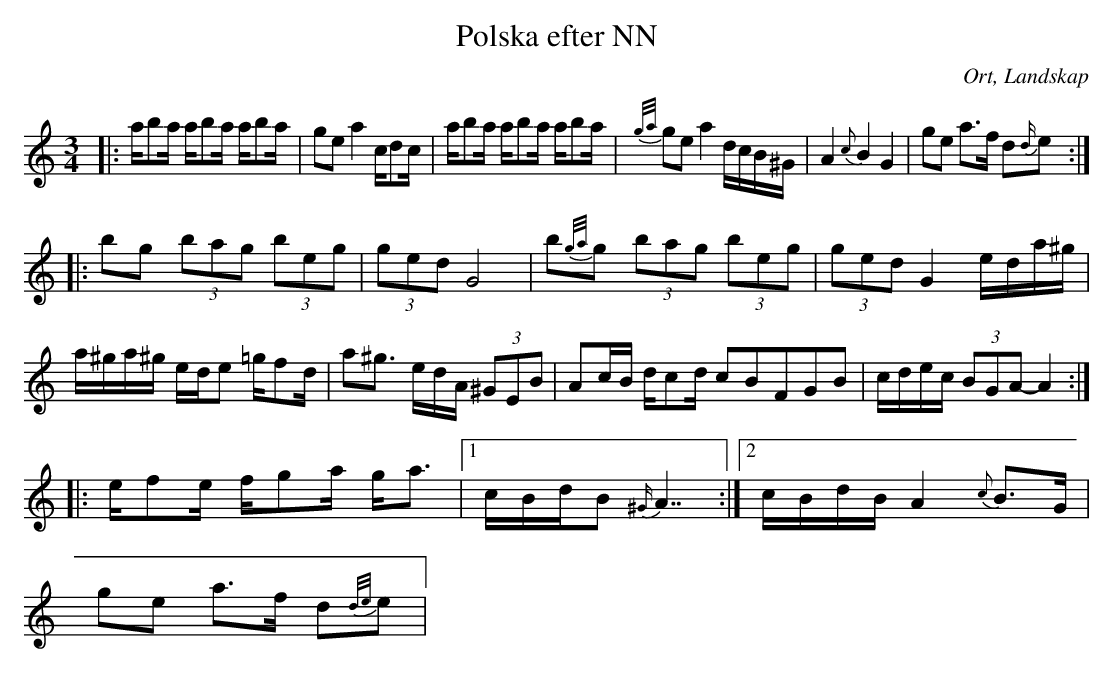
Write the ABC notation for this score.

X:1
T:Polska efter NN
O:Ort, Landskap
M:3/4
L:1/8
K:C
|: a/ba/ a/ba/ a/ba/|ge a2 c/dc/| a/ba/ a/ba/ a/ba/ | {g/a/}ge a2 d/c/B/^G/| A2 {c}B2 G2 | ge a>f d{d/}e:|
|:bg (3bag (3beg| (3ged G4 |b{g/a/}g (3bag (3beg| (3ged G2 e/d/a/^g/| a/^g/a/^g/ e/d/e =g/fd/ |a^g3/2 /e/d/A/ (3^GEB| Ac/B/ d/cd/ c2/5B2/5F2/5G2/5B2/5|  c/d/e/c/ (3BGA-A2 :|
|:e/fe/ f/ga/ g/a3/2 |1 c/B/d/B {^G/}A7/2:|2 c/B/d/B/ A2 {c}B>G|
ge a>f d{d/e/}e|
